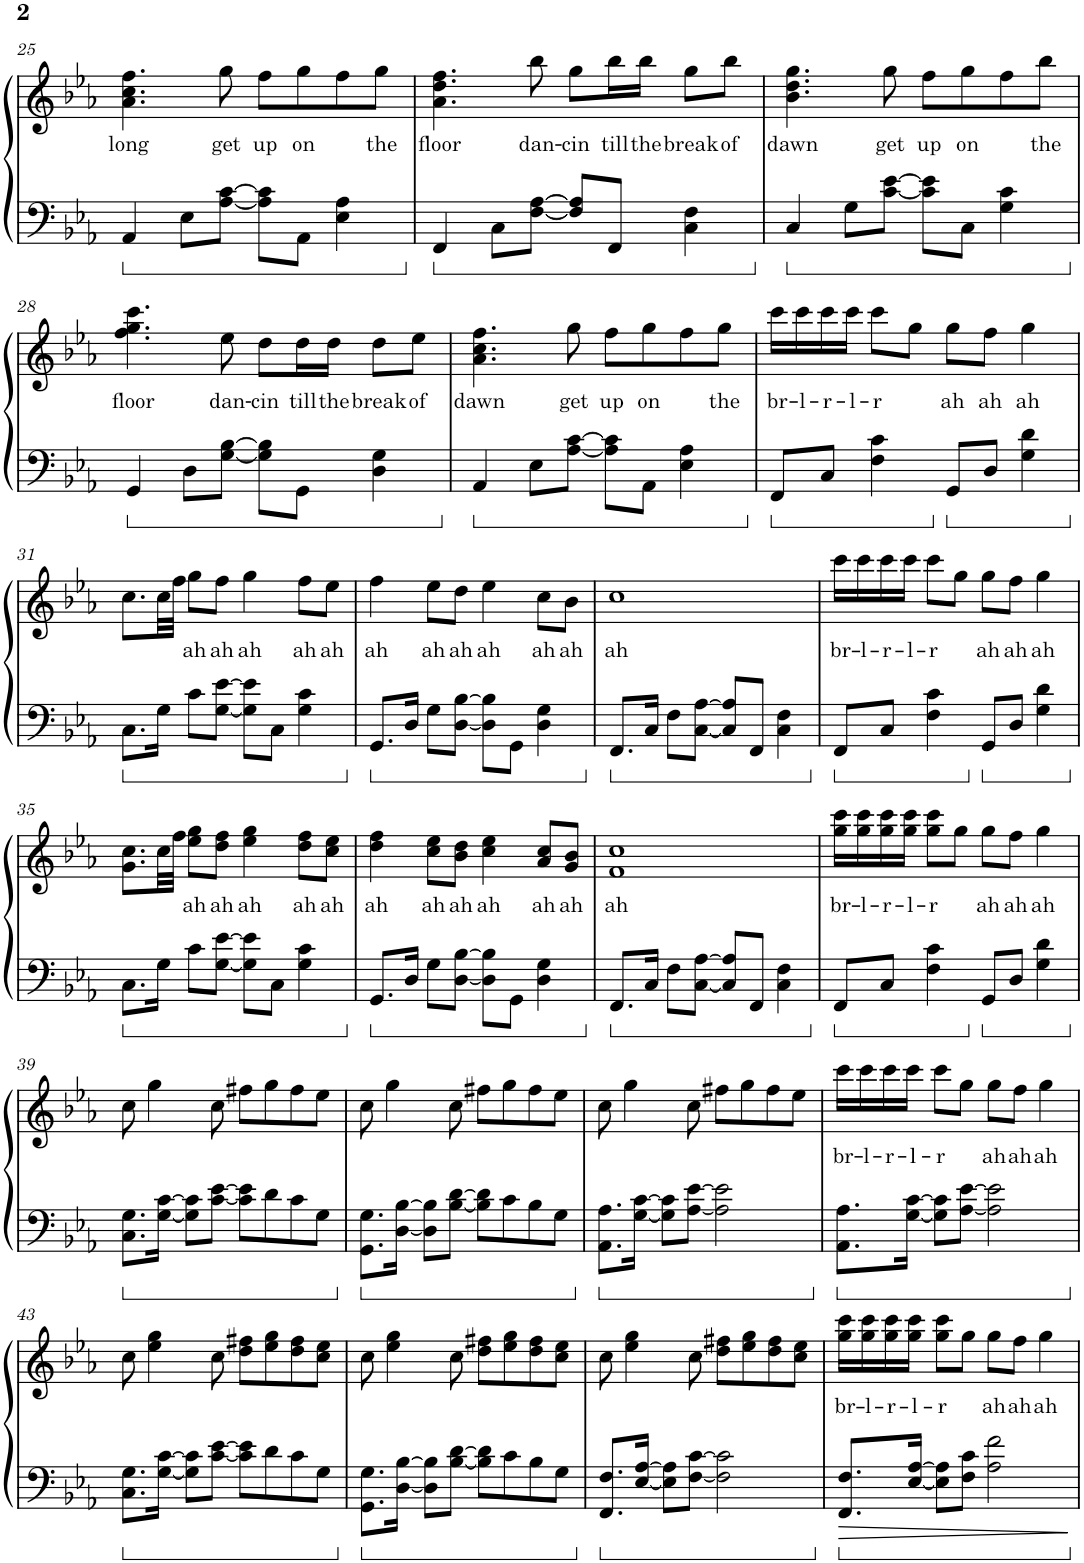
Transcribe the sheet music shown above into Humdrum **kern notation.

**kern	**kern	**text
*part1	*part1	*part1
*staff2	*staff1	*staff1
*I"Piano	*	*
*I'Pno.	*	*
!!LO:PB:g=z
*clefF4	*clefG2	*
*k[b-e-a-]	*k[b-e-a-]	*
*M4/4	*M4/4	*
=25	=25	=25
!	!	!LO:LY:b
4AA-/	4.a-\ 4.cc\ 4.ff\	long
8E-\L	.	.
!	!	!LO:LY:b
[8A-\ [8c\J	8gg\	get
!	!	!LO:LY:b
8A-\] 8c\]L	8ff\L	up
!	!	!LO:LY:b
8AA-\J	8gg\	on
4E-\ 4A-\	8ff\	.
!	!	!LO:LY:b
.	8gg\J	the
=26	=26	=26
!	!	!LO:LY:b
4FF/	4.a-\ 4.dd\ 4.ff\	floor
8C\L	.	.
!	!	!LO:LY:b
[8F\ [8A-\J	8bb-\	dan-
!	!	!LO:LY:b
8F/] 8A-/]L	8gg\L	-cin
!	!	!LO:LY:b
8FF/J	16bb-\L	till
!	!	!LO:LY:b
.	16bb-\JJ	the
!	!	!LO:LY:b
4C\ 4F\	8gg\L	break
!	!	!LO:LY:b
.	8bb-\J	of
=27	=27	=27
!	!	!LO:LY:b
4C/	4.b-\ 4.dd\ 4.gg\	dawn
8G\L	.	.
!	!	!LO:LY:b
[8c\ [8e-\J	8gg\	get
!	!	!LO:LY:b
8c\] 8e-\]L	8ff\L	up
!	!	!LO:LY:b
8C\J	8gg\	on
4G\ 4c\	8ff\	.
!	!	!LO:LY:b
.	8bb-\J	the
!!LO:LB:g=z
=28	=28	=28
!	!	!LO:LY:b
4GG/	4.ff\ 4.gg\ 4.ccc\	floor
8D\L	.	.
!	!	!LO:LY:b
[8G\ [8B-\J	8ee-\	dan-
!	!	!LO:LY:b
8G\] 8B-\]L	8dd\L	-cin
!	!	!LO:LY:b
8GG\J	16dd\L	till
!	!	!LO:LY:b
.	16dd\JJ	the
!	!	!LO:LY:b
4D\ 4G\	8dd\L	break
!	!	!LO:LY:b
.	8ee-\J	of
=29	=29	=29
!	!	!LO:LY:b
4AA-/	4.a-\ 4.cc\ 4.ff\	dawn
8E-\L	.	.
!	!	!LO:LY:b
[8A-\ [8c\J	8gg\	get
!	!	!LO:LY:b
8A-\] 8c\]L	8ff\L	up
!	!	!LO:LY:b
8AA-\J	8gg\	on
4E-\ 4A-\	8ff\	.
!	!	!LO:LY:b
.	8gg\J	the
=30	=30	=30
!	!	!LO:LY:b
8FF/L	16ccc\LL	br-
!	!	!LO:LY:b
.	16ccc\	-l-
!	!	!LO:LY:b
8C/J	16ccc\	-r-
!	!	!LO:LY:b
.	16ccc\JJ	-l-
!	!	!LO:LY:b
4F\ 4c\	8ccc\L	-r
.	8gg\J	.
!	!	!LO:LY:b
8GG/L	8gg\L	ah
!	!	!LO:LY:b
8D/J	8ff\J	ah
!	!	!LO:LY:b
4G\ 4d\	4gg\	ah
!!LO:LB:g=z
=31	=31	=31
8.C\L	8.cc\L	.
16G\Jk	32cc\LL	.
.	32ff\JJJ	.
!	!	!LO:LY:b
8c\L	8gg\L	ah
!	!	!LO:LY:b
[8G\ [8e-\J	8ff\J	ah
!	!	!LO:LY:b
8G\] 8e-\]L	4gg\	ah
8C\J	.	.
!	!	!LO:LY:b
4G\ 4c\	8ff\L	ah
!	!	!LO:LY:b
.	8ee-\J	ah
=32	=32	=32
!	!	!LO:LY:b
8.GG/L	4ff\	ah
16D/Jk	.	.
!	!	!LO:LY:b
8G\L	8ee-\L	ah
!	!	!LO:LY:b
[8D\ [8B-\J	8dd\J	ah
!	!	!LO:LY:b
8D\] 8B-\]L	4ee-\	ah
8GG\J	.	.
!	!	!LO:LY:b
4D\ 4G\	8cc\L	ah
!	!	!LO:LY:b
.	8b-\J	ah
=33	=33	=33
!	!	!LO:LY:b
8.FF/L	1cc	ah
16C/Jk	.	.
8F\L	.	.
[8C\ [8A-\J	.	.
8C/] 8A-/]L	.	.
8FF/J	.	.
4C\ 4F\	.	.
=34	=34	=34
!	!	!LO:LY:b
8FF/L	16ccc\LL	br-
!	!	!LO:LY:b
.	16ccc\	-l-
!	!	!LO:LY:b
8C/J	16ccc\	-r-
!	!	!LO:LY:b
.	16ccc\JJ	-l-
!	!	!LO:LY:b
4F\ 4c\	8ccc\L	-r
.	8gg\J	.
!	!	!LO:LY:b
8GG/L	8gg\L	ah
!	!	!LO:LY:b
8D/J	8ff\J	ah
!	!	!LO:LY:b
4G\ 4d\	4gg\	ah
!!LO:LB:g=z
=35	=35	=35
8.C\L	8.g\ 8.cc\L	.
16G\Jk	32cc\LL	.
.	32ff\JJJ	.
!	!	!LO:LY:b
8c\L	8ee-\ 8gg\L	ah
!	!	!LO:LY:b
[8G\ [8e-\J	8dd\ 8ff\J	ah
!	!	!LO:LY:b
8G\] 8e-\]L	4ee-\ 4gg\	ah
8C\J	.	.
!	!	!LO:LY:b
4G\ 4c\	8dd\ 8ff\L	ah
!	!	!LO:LY:b
.	8cc\ 8ee-\J	ah
=36	=36	=36
!	!	!LO:LY:b
8.GG/L	4dd\ 4ff\	ah
16D/Jk	.	.
!	!	!LO:LY:b
8G\L	8cc\ 8ee-\L	ah
!	!	!LO:LY:b
[8D\ [8B-\J	8b-\ 8dd\J	ah
!	!	!LO:LY:b
8D\] 8B-\]L	4cc\ 4ee-\	ah
8GG\J	.	.
!	!	!LO:LY:b
4D\ 4G\	8a-/ 8cc/L	ah
!	!	!LO:LY:b
.	8g/ 8b-/J	ah
=37	=37	=37
!	!	!LO:LY:b
8.FF/L	1f 1cc	ah
16C/Jk	.	.
8F\L	.	.
[8C\ [8A-\J	.	.
8C/] 8A-/]L	.	.
8FF/J	.	.
4C\ 4F\	.	.
=38	=38	=38
!	!	!LO:LY:b
8FF/L	16gg\ 16ccc\LL	br-
!	!	!LO:LY:b
.	16gg\ 16ccc\	-l-
!	!	!LO:LY:b
8C/J	16gg\ 16ccc\	-r-
!	!	!LO:LY:b
.	16gg\ 16ccc\JJ	-l-
!	!	!LO:LY:b
4F\ 4c\	8gg\ 8ccc\L	-r
.	8gg\J	.
!	!	!LO:LY:b
8GG/L	8gg\L	ah
!	!	!LO:LY:b
8D/J	8ff\J	ah
!	!	!LO:LY:b
4G\ 4d\	4gg\	ah
!!LO:LB:g=z
=39	=39	=39
8.C\ 8.G\L	8cc\	.
.	4gg\	.
[16G\ [16c\Jk	.	.
8G\] 8c\]L	.	.
[8c\ [8e-\J	8cc\	.
8c\] 8e-\]L	8ff#X\L	.
8d\	8gg\	.
8c\	8ff#\	.
8G\J	8ee-\J	.
=40	=40	=40
8.GG\ 8.G\L	8cc\	.
.	4gg\	.
[16D\ [16B-\Jk	.	.
8D\] 8B-\]L	.	.
[8B-\ [8d\J	8cc\	.
8B-\] 8d\]L	8ff#X\L	.
8c\	8gg\	.
8B-\	8ff#\	.
8G\J	8ee-\J	.
=41	=41	=41
8.AA-\ 8.A-\L	8cc\	.
.	4gg\	.
[16G\ [16c\Jk	.	.
8G\] 8c\]L	.	.
[8A-\ [8e-\J	8cc\	.
2A-\] 2e-\]	8ff#X\L	.
.	8gg\	.
.	8ff#\	.
.	8ee-\J	.
=42	=42	=42
!	!	!LO:LY:b
8.AA-\ 8.A-\L	16ccc\LL	br-
!	!	!LO:LY:b
.	16ccc\	-l-
!	!	!LO:LY:b
.	16ccc\	-r-
!	!	!LO:LY:b
[16G\ [16c\Jk	16ccc\JJ	-l-
!	!	!LO:LY:b
8G\] 8c\]L	8ccc\L	-r
[8A-\ [8e-\J	8gg\J	.
!	!	!LO:LY:b
2A-\] 2e-\]	8gg\L	ah
!	!	!LO:LY:b
.	8ff\J	ah
!	!	!LO:LY:b
.	4gg\	ah
!!LO:LB:g=z
=43	=43	=43
8.C\ 8.G\L	8cc\	.
.	4ee-\ 4gg\	.
[16G\ [16c\Jk	.	.
8G\] 8c\]L	.	.
[8c\ [8e-\J	8cc\	.
8c\] 8e-\]L	8dd\ 8ff#X\L	.
8d\	8ee-\ 8gg\	.
8c\	8dd\ 8ff#\	.
8G\J	8cc\ 8ee-\J	.
=44	=44	=44
8.GG\ 8.G\L	8cc\	.
.	4ee-\ 4gg\	.
[16D\ [16B-\Jk	.	.
8D\] 8B-\]L	.	.
[8B-\ [8d\J	8cc\	.
8B-\] 8d\]L	8dd\ 8ff#X\L	.
8c\	8ee-\ 8gg\	.
8B-\	8dd\ 8ff#\	.
8G\J	8cc\ 8ee-\J	.
=45	=45	=45
8.FF/ 8.F/L	8cc\	.
.	4ee-\ 4gg\	.
[16E-/ [16A-/Jk	.	.
8E-\] 8A-\]L	.	.
[8F\ [8c\J	8cc\	.
2F\] 2c\]	8dd\ 8ff#X\L	.
.	8ee-\ 8gg\	.
.	8dd\ 8ff#\	.
.	8cc\ 8ee-\J	.
=46	=46	=46
!	!	!LO:LY:b
8.FF/ 8.F/L	16gg\ 16ccc\LL	br-
!	!	!LO:LY:b
.	16gg\ 16ccc\	-l-
!	!	!LO:LY:b
.	16gg\ 16ccc\	-r-
!	!	!LO:LY:b
[16E-/ [16A-/Jk	16gg\ 16ccc\JJ	-l-
!	!	!LO:LY:b
8E-\] 8A-\]L	8gg\ 8ccc\L	-r
8F\ 8c\J	8gg\J	.
!	!	!LO:LY:b
2A-\ 2f\	8gg\L	ah
!	!	!LO:LY:b
.	8ff\J	ah
!	!	!LO:LY:b
.	4gg\	ah
=	=	=
*-	*-	*-
